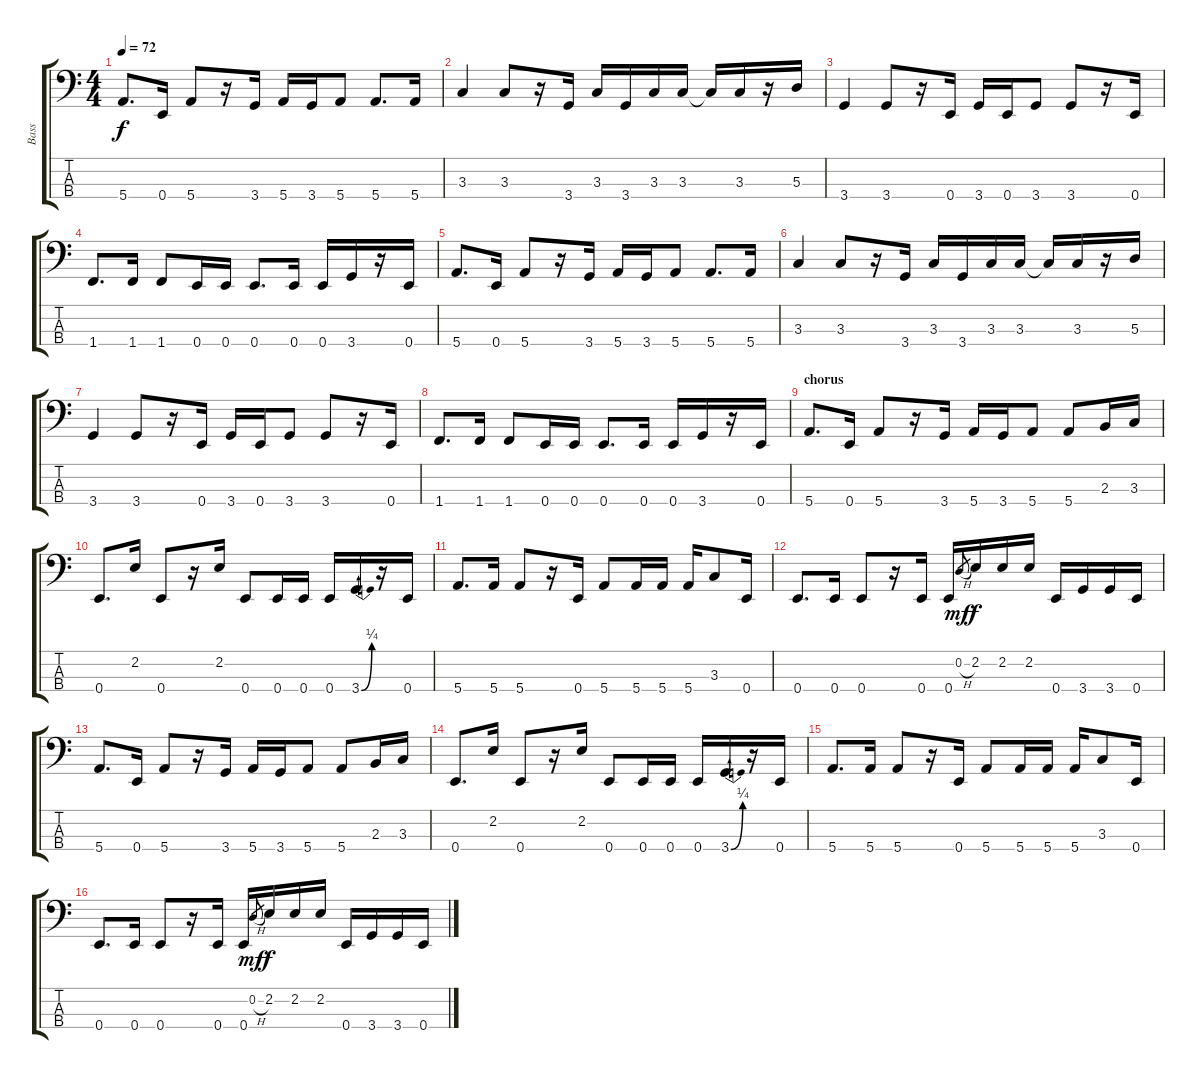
\track ("Bass" "Bass") {instrument electricbassfinger}
\staff {score tabs}
\tuning (G2 D2 A1 E1) {hide}
\ts (4 4)
\tempo 72
\clef f4
\ks c
5.4.8{d dy f} 0.4.16 5.4.8 r.16 3.4.16 5.4.16 3.4.16 5.4.8 5.4.8{d} 5.4.16 |
3.3.4 3.3.8 r.16 3.4.16 3.3.16 3.4.16 3.3.16 3.3.16 3.3{t}.16 3.3.16 r.16 5.3.16 |
3.4.4 3.4.8 r.16 0.4.16 3.4.16 0.4.16 3.4.8 3.4.8 r.16 0.4.16 |
1.4.8{d} 1.4.16 1.4.8 0.4.16 0.4.16 0.4.8{d} 0.4.16 0.4.16 3.4.16 r.16 0.4.16 |
5.4.8{d} 0.4.16 5.4.8 r.16 3.4.16 5.4.16 3.4.16 5.4.8 5.4.8{d} 5.4.16 |
3.3.4 3.3.8 r.16 3.4.16 3.3.16 3.4.16 3.3.16 3.3.16 3.3{t}.16 3.3.16 r.16 5.3.16 |
3.4.4 3.4.8 r.16 0.4.16 3.4.16 0.4.16 3.4.8 3.4.8 r.16 0.4.16 |
1.4.8{d} 1.4.16 1.4.8 0.4.16 0.4.16 0.4.8{d} 0.4.16 0.4.16 3.4.16 r.16 0.4.16 |
\section ("" "chorus")
5.4.8{d} 0.4.16 5.4.8 r.16 3.4.16 5.4.16 3.4.16 5.4.8 5.4.8 2.3.16 3.3.16 |
0.4.8{d} 2.2.16 0.4.8 r.16 2.2.16 0.4.8 0.4.16 0.4.16 0.4.16 3.4{be (bend 0 0 60 1)}.16 r.16 0.4.16 |
5.4.8{d} 5.4.16 5.4.8 r.16 0.4.16 5.4.8 5.4.16 5.4.16 5.4.16 3.3.8 0.4.16 |
0.4.8{d} 0.4.16 0.4.8 r.16 0.4.16 0.4.16 0.2{h}.8{gr dy mf} 2.2.16{dy f} 2.2.16 2.2.16 0.4.16 3.4.16 3.4.16 0.4.16 |
5.4.8{d} 0.4.16 5.4.8 r.16 3.4.16 5.4.16 3.4.16 5.4.8 5.4.8 2.3.16 3.3.16 |
0.4.8{d} 2.2.16 0.4.8 r.16 2.2.16 0.4.8 0.4.16 0.4.16 0.4.16 3.4{be (bend 0 0 60 1)}.16 r.16 0.4.16 |
5.4.8{d} 5.4.16 5.4.8 r.16 0.4.16 5.4.8 5.4.16 5.4.16 5.4.16 3.3.8 0.4.16 |
0.4.8{d} 0.4.16 0.4.8 r.16 0.4.16 0.4.16 0.2{h}.8{gr dy mf} 2.2.16{dy f} 2.2.16 2.2.16 0.4.16 3.4.16 3.4.16 0.4.16
